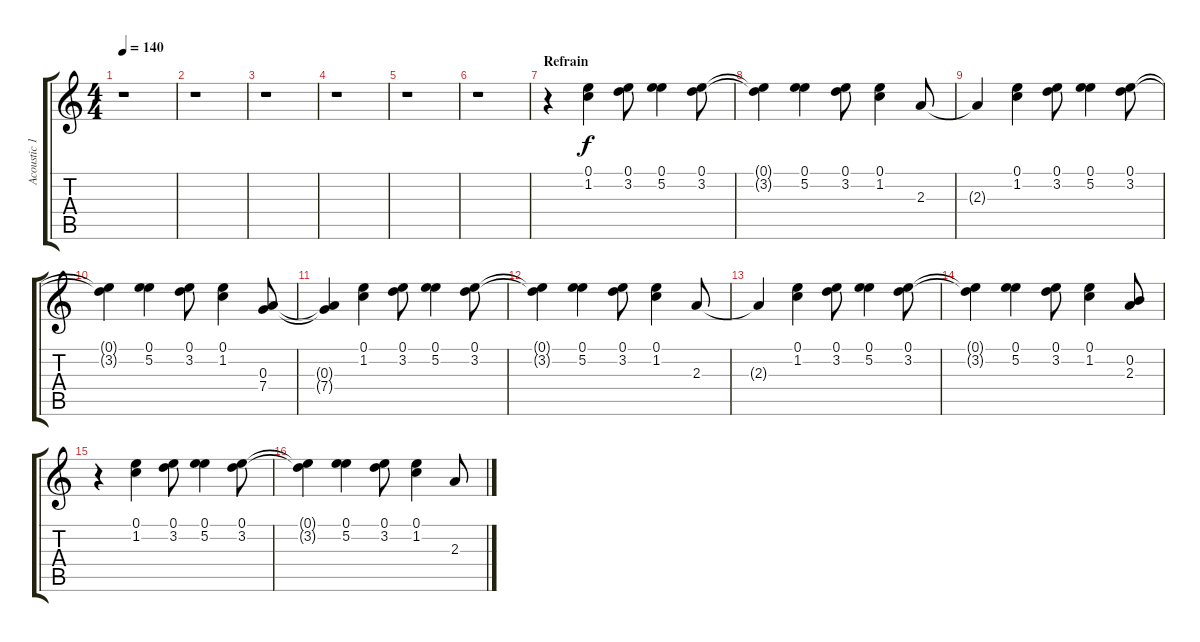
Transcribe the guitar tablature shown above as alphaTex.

\track ("Acoustic 1" "Acoustic 1") {instrument acousticguitarsteel}
\staff {score tabs}
\tuning (E4 B3 G3 D3 A2 E2) {hide}
\ts (4 4)
\tempo 140
\clef g2
\ks c
r.1{dy f} |
r.1 |
r.1 |
r.1 |
r.1 |
r.1 |
\section ("" "Refrain")
r.4 (0.1 1.2).4 (0.1 3.2).8 (0.1 5.2).4 (0.1 3.2).8 |
(0.1{t} 3.2{t}).4 (0.1 5.2).4 (0.1 3.2).8 (0.1 1.2).4 2.3.8 |
2.3{t}.4 (0.1 1.2).4 (0.1 3.2).8 (0.1 5.2).4 (0.1 3.2).8 |
(0.1{t} 3.2{t}).4 (0.1 5.2).4 (0.1 3.2).8 (0.1 1.2).4 (0.3 7.4).8 |
(0.3{t} 7.4{t}).4 (0.1 1.2).4 (0.1 3.2).8 (0.1 5.2).4 (0.1 3.2).8 |
(0.1{t} 3.2{t}).4 (0.1 5.2).4 (0.1 3.2).8 (0.1 1.2).4 2.3.8 |
2.3{t}.4 (0.1 1.2).4 (0.1 3.2).8 (0.1 5.2).4 (0.1 3.2).8 |
(0.1{t} 3.2{t}).4 (0.1 5.2).4 (0.1 3.2).8 (0.1 1.2).4 (0.2 2.3).8 |
r.4 (0.1 1.2).4 (0.1 3.2).8 (0.1 5.2).4 (0.1 3.2).8 |
(0.1{t} 3.2{t}).4 (0.1 5.2).4 (0.1 3.2).8 (0.1 1.2).4 2.3.8
